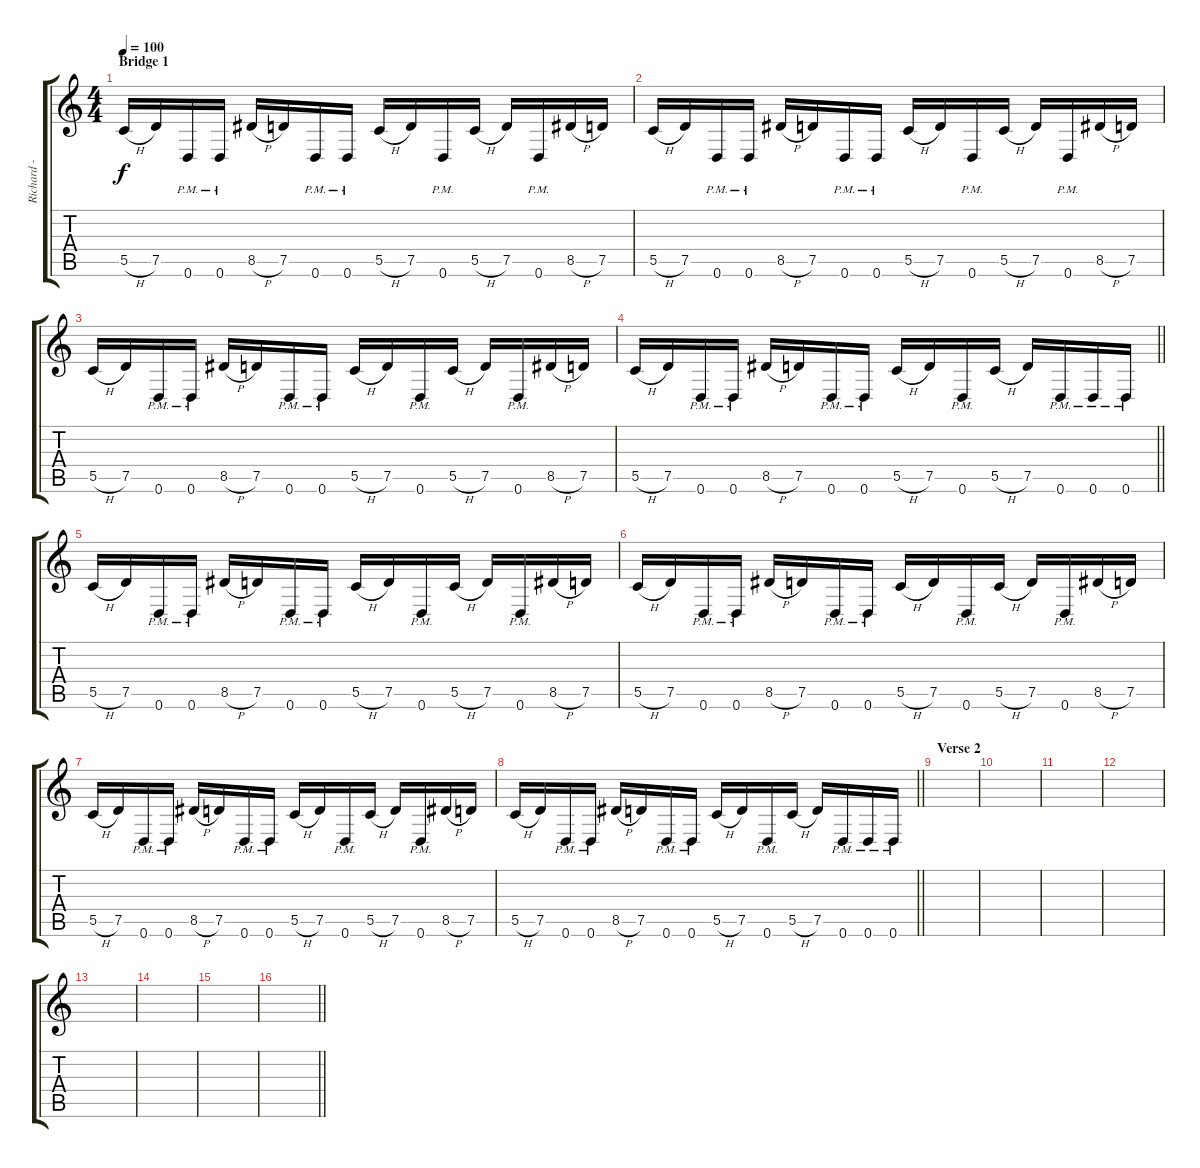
\track ("Richard - Guitar 1" "Richard - ") {instrument distortionguitar}
\staff {score tabs}
\tuning (D4 A3 F3 C3 G2 D2) {hide}
\ts (4 4)
\section ("" "Bridge 1")
\tempo 100
\clef g2
\ks c
5.5{h}.16{dy f} 7.5.16 0.6{pm}.16 0.6{pm}.16 8.5{h}.16 7.5.16 0.6{pm}.16 0.6{pm}.16 5.5{h}.16 7.5.16 0.6{pm}.16 5.5{h}.16 7.5.16 0.6{pm}.16 8.5{h}.16 7.5.16 |
5.5{h}.16 7.5.16 0.6{pm}.16 0.6{pm}.16 8.5{h}.16 7.5.16 0.6{pm}.16 0.6{pm}.16 5.5{h}.16 7.5.16 0.6{pm}.16 5.5{h}.16 7.5.16 0.6{pm}.16 8.5{h}.16 7.5.16 |
5.5{h}.16 7.5.16 0.6{pm}.16 0.6{pm}.16 8.5{h}.16 7.5.16 0.6{pm}.16 0.6{pm}.16 5.5{h}.16 7.5.16 0.6{pm}.16 5.5{h}.16 7.5.16 0.6{pm}.16 8.5{h}.16 7.5.16 |
\barLineRight lightlight
5.5{h}.16 7.5.16 0.6{pm}.16 0.6{pm}.16 8.5{h}.16 7.5.16 0.6{pm}.16 0.6{pm}.16 5.5{h}.16 7.5.16 0.6{pm}.16 5.5{h}.16 7.5.16 0.6{pm}.16 0.6{pm}.16 0.6{pm}.16 |
5.5{h}.16 7.5.16 0.6{pm}.16 0.6{pm}.16 8.5{h}.16 7.5.16 0.6{pm}.16 0.6{pm}.16 5.5{h}.16 7.5.16 0.6{pm}.16 5.5{h}.16 7.5.16 0.6{pm}.16 8.5{h}.16 7.5.16 |
5.5{h}.16 7.5.16 0.6{pm}.16 0.6{pm}.16 8.5{h}.16 7.5.16 0.6{pm}.16 0.6{pm}.16 5.5{h}.16 7.5.16 0.6{pm}.16 5.5{h}.16 7.5.16 0.6{pm}.16 8.5{h}.16 7.5.16 |
5.5{h}.16 7.5.16 0.6{pm}.16 0.6{pm}.16 8.5{h}.16 7.5.16 0.6{pm}.16 0.6{pm}.16 5.5{h}.16 7.5.16 0.6{pm}.16 5.5{h}.16 7.5.16 0.6{pm}.16 8.5{h}.16 7.5.16 |
\barLineRight lightlight
5.5{h}.16 7.5.16 0.6{pm}.16 0.6{pm}.16 8.5{h}.16 7.5.16 0.6{pm}.16 0.6{pm}.16 5.5{h}.16 7.5.16 0.6{pm}.16 5.5{h}.16 7.5.16 0.6{pm}.16 0.6{pm}.16 0.6{pm}.16 |
\section ("" "Verse 2")
|
|
|
|
|
|
|
\barLineRight lightlight
